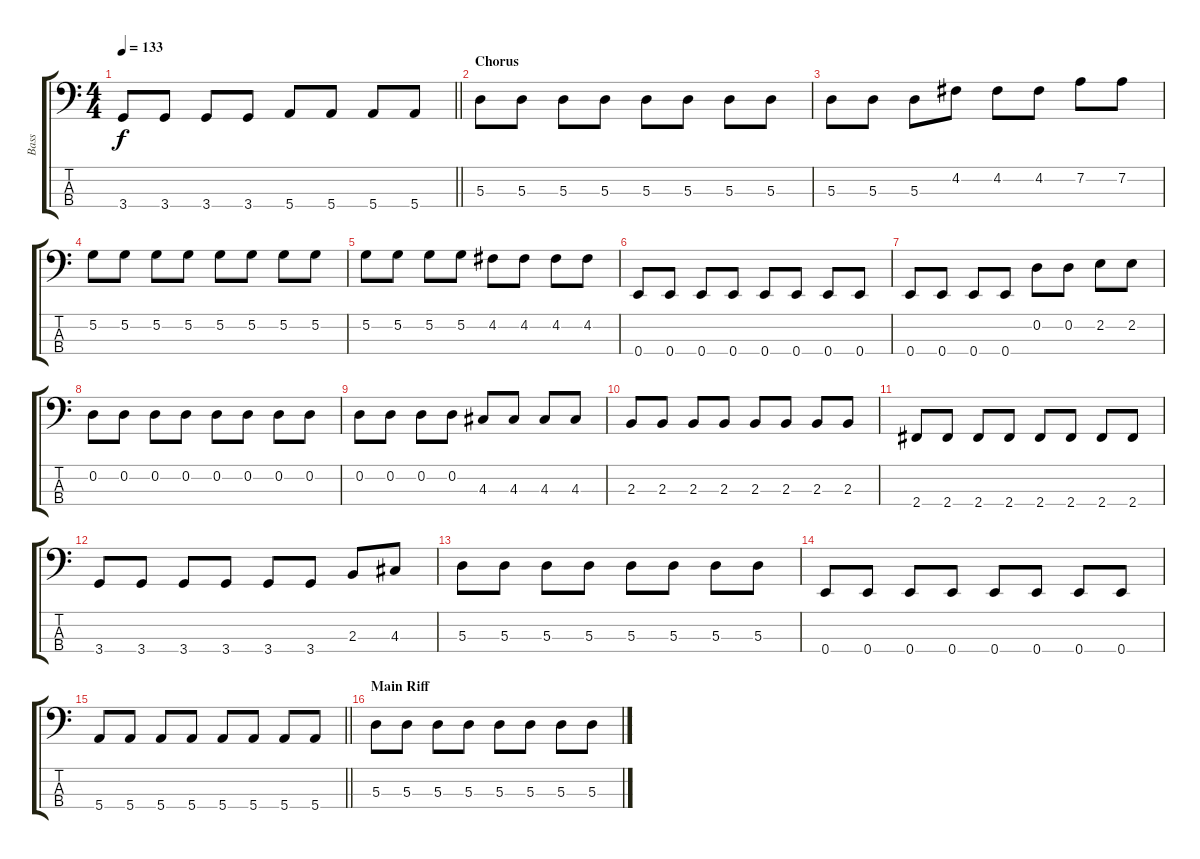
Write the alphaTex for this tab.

\track ("Bass" "Bass") {instrument electricbasspick}
\staff {score tabs}
\tuning (G2 D2 A1 E1) {hide}
\ts (4 4)
\tempo 133
\clef f4
\barLineRight lightlight
\ks c
3.4.8{dy f} 3.4.8 3.4.8 3.4.8 5.4.8 5.4.8 5.4.8 5.4.8 |
\section ("" "Chorus")
5.3.8 5.3.8 5.3.8 5.3.8 5.3.8 5.3.8 5.3.8 5.3.8 |
5.3.8 5.3.8 5.3.8 4.2.8 4.2.8 4.2.8 7.2.8 7.2.8 |
5.2.8 5.2.8 5.2.8 5.2.8 5.2.8 5.2.8 5.2.8 5.2.8 |
5.2.8 5.2.8 5.2.8 5.2.8 4.2.8 4.2.8 4.2.8 4.2.8 |
0.4.8 0.4.8 0.4.8 0.4.8 0.4.8 0.4.8 0.4.8 0.4.8 |
0.4.8 0.4.8 0.4.8 0.4.8 0.2.8 0.2.8 2.2.8 2.2.8 |
0.2.8 0.2.8 0.2.8 0.2.8 0.2.8 0.2.8 0.2.8 0.2.8 |
0.2.8 0.2.8 0.2.8 0.2.8 4.3.8 4.3.8 4.3.8 4.3.8 |
2.3.8 2.3.8 2.3.8 2.3.8 2.3.8 2.3.8 2.3.8 2.3.8 |
2.4.8 2.4.8 2.4.8 2.4.8 2.4.8 2.4.8 2.4.8 2.4.8 |
3.4.8 3.4.8 3.4.8 3.4.8 3.4.8 3.4.8 2.3.8 4.3.8 |
5.3.8 5.3.8 5.3.8 5.3.8 5.3.8 5.3.8 5.3.8 5.3.8 |
0.4.8 0.4.8 0.4.8 0.4.8 0.4.8 0.4.8 0.4.8 0.4.8 |
\barLineRight lightlight
5.4.8 5.4.8 5.4.8 5.4.8 5.4.8 5.4.8 5.4.8 5.4.8 |
\section ("" "Main Riff")
5.3.8 5.3.8 5.3.8 5.3.8 5.3.8 5.3.8 5.3.8 5.3.8
